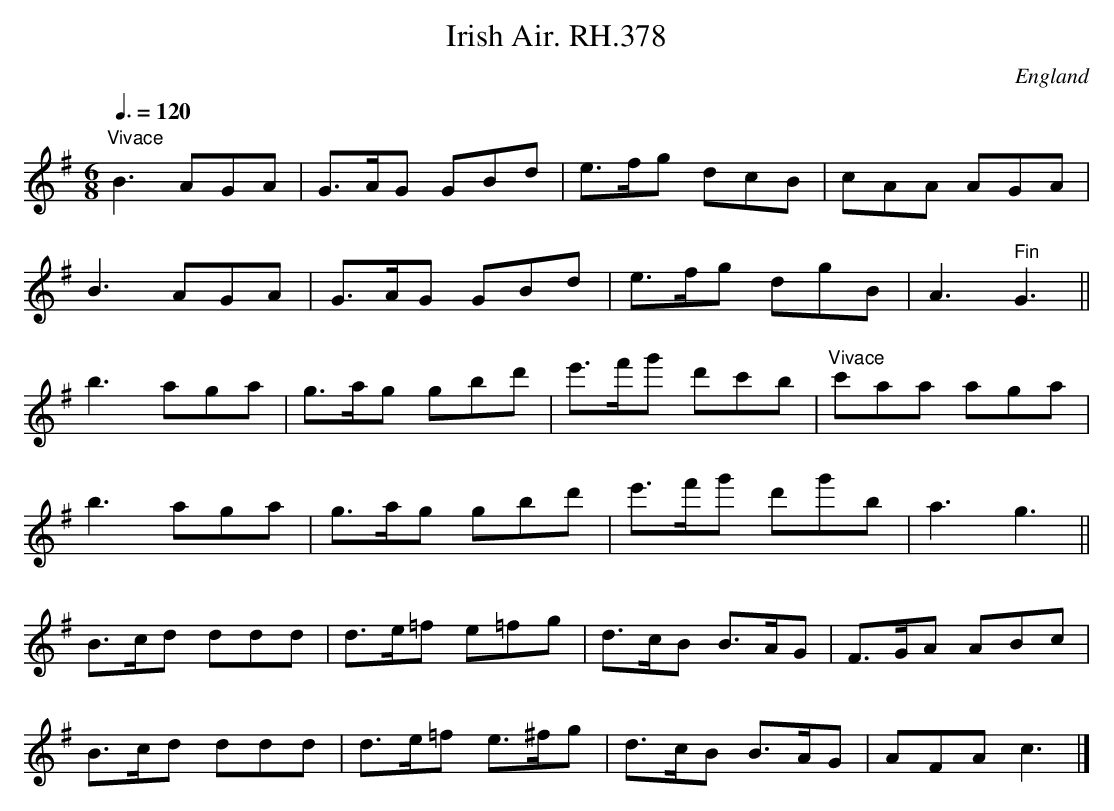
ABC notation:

X:1
T:Irish Air. RH.378
O:England
M:6/8
L:1/8
Q:3/8=120
K:G major
"Vivace"B3 AGA|G>AG GBd|e>fg dcB|cAA AGA|!
B3 AGA|G>AG GBd|e>fg dgB|A3 " Fin"G3||!
b3 aga|g>ag gbd'|e'>f'g' d'c'b|"Vivace"c'aa aga|!
b3 aga|g>ag gbd'|e'>f'g' d'g'b|a3 g3||!
B>cd ddd|d>e=f e=fg|d>cB B>AG|F>GA ABc|!
B>cd ddd|d>e=f e>^fg|d>cB B>AG|AFAc3|]
